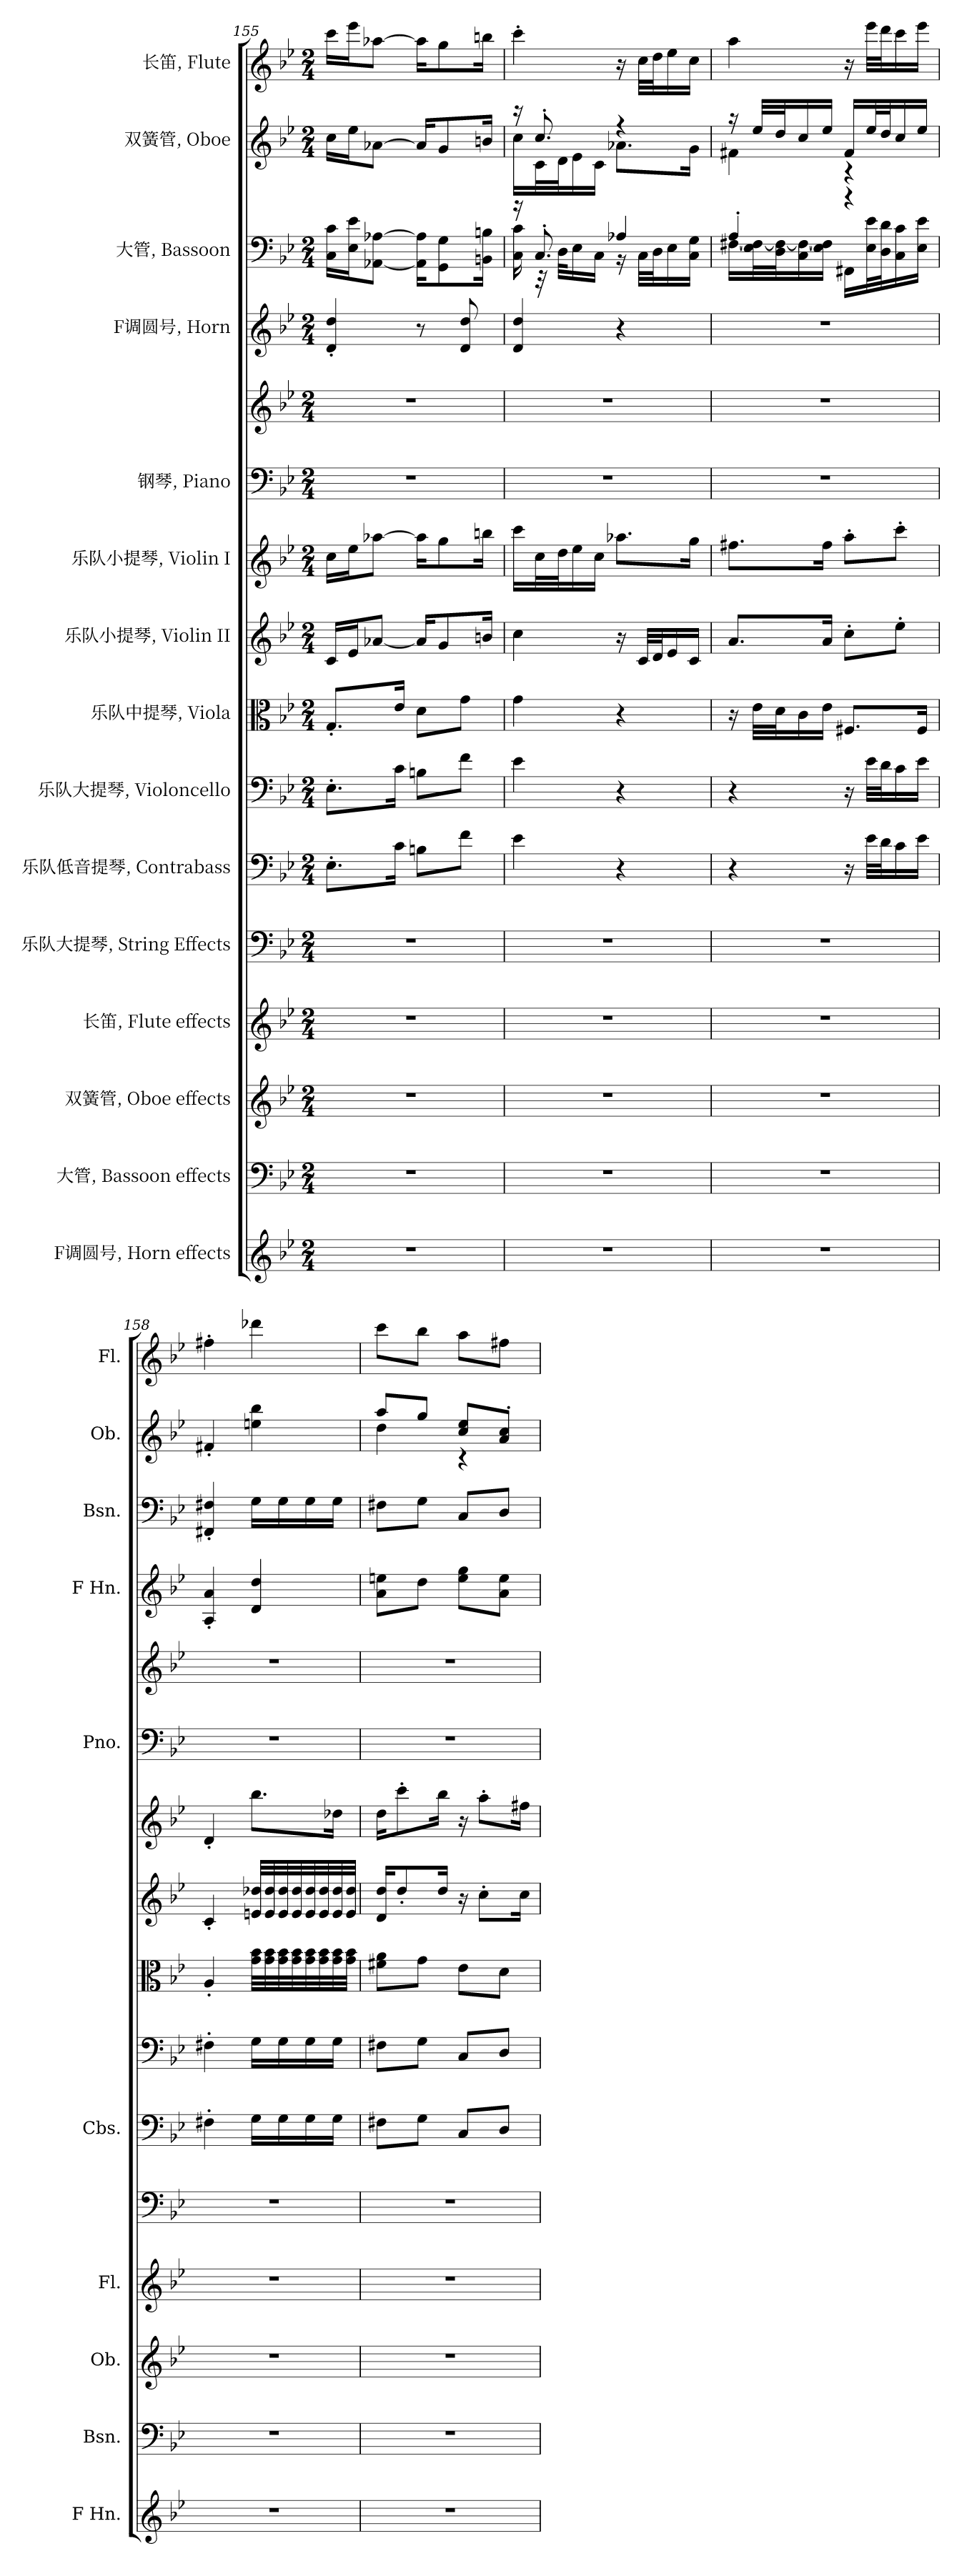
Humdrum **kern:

**kern	**kern	**kern	**kern	**kern	**kern	**kern	**kern	**kern	**kern	**kern	**kern	**kern	**kern	**kern	**kern
*part15	*part14	*part13	*part12	*part11	*part10	*part9	*part8	*part7	*part6	*part5	*part5	*part4	*part3	*part2	*part1
*staff16	*staff15	*staff14	*staff13	*staff12	*staff11	*staff10	*staff9	*staff8	*staff7	*staff6	*staff5	*staff4	*staff3	*staff2	*staff1
*I"F调圆号, Horn effects	*I"大管, Bassoon effects	*I"双簧管, Oboe effects	*I"长笛, Flute effects	*I"乐队大提琴, String Effects	*I"乐队低音提琴, Contrabass	*I"乐队大提琴, Violoncello	*I"乐队中提琴, Viola	*I"乐队小提琴, Violin II	*I"乐队小提琴, Violin I	*I"钢琴, Piano	*	*I"F调圆号, Horn	*I"大管, Bassoon	*I"双簧管, Oboe	*I"长笛, Flute
*I'F Hn.	*I'Bsn.	*I'Ob.	*I'Fl.	*	*I'Cbs.	*	*	*	*	*I'Pno.	*	*I'F Hn.	*I'Bsn.	*I'Ob.	*I'Fl.
*clefG2	*clefF4	*clefG2	*clefG2	*clefF4	*clefF4	*clefF4	*clefC3	*clefG2	*clefG2	*clefF4	*clefG2	*clefG2	*clefF4	*clefG2	*clefG2
*ITrd4c7	*	*	*	*	*ITrd7c12	*	*	*	*	*	*	*ITrd4c7	*	*	*
*k[b-e-a-]	*k[b-e-]	*k[b-e-]	*k[b-e-]	*k[b-e-]	*k[b-e-]	*k[b-e-]	*k[b-e-]	*k[b-e-]	*k[b-e-]	*k[b-e-]	*k[b-e-]	*k[b-e-a-]	*k[b-e-]	*k[b-e-]	*k[b-e-]
*M2/4	*M2/4	*M2/4	*M2/4	*M2/4	*M2/4	*M2/4	*M2/4	*M2/4	*M2/4	*M2/4	*M2/4	*M2/4	*M2/4	*M2/4	*M2/4
=155	=155	=155	=155	=155	=155	=155	=155	=155	=155	=155	=155	=155	=155	=155	=155
2r	2r	2r	2r	2r	8.EE-'\L	8.E-'\L	8.G'/L	16c/LL	16cc\LL	2r	2r	4G/' 4g/'	16C\ 16c\LL	16cc\LL	16ccc\LL
.	.	.	.	.	.	.	.	16e-/J	16ee-\J	.	.	.	16E-\ 16e-\J	16ee-\J	16eee-\J
.	.	.	.	.	.	.	.	[8a-X/J	[8aa-X\J	.	.	.	[8AA-X\ [8A-X\J	[8a-X\J	[8aa-X\J
.	.	.	.	.	16C\Jk	16c\Jk	16e-/Jk	.	.	.	.	.	.	.	.
.	.	.	.	.	8BBn\L	8Bn\L	8d\L	16a-/KL]	16aa-\KL]	.	.	8r	16AA-\] 16A-\]KL	16a-/KL]	16aa-\KL]
.	.	.	.	.	.	.	.	8g/	8gg\	.	.	.	8GG\ 8G\	8g/	8gg\
.	.	.	.	.	8F\J	8f\J	8g\J	.	.	.	.	8G/ 8g/	.	.	.
.	.	.	.	.	.	.	.	16bn/Jk	16bbn\Jk	.	.	.	16BBn\ 16Bn\Jk	16bn/Jk	16bbn\Jk
!!LO:PB:g=z
=156	=156	=156	=156	=156	=156	=156	=156	=156	=156	=156	=156	=156	=156	=156	=156
*	*	*	*	*	*	*	*	*	*	*	*	*	*^	*^	*
2r	2r	2r	2r	2r	4E-\	4e-\	4g\	4cc\	16ccc\LL	2r	2r	4G/ 4g/	16r	16C\ 16c\	16r	16cc\LL	4ccc'\
.	.	.	.	.	.	.	.	.	32cc\L	.	.	.	8.C'/	32r	8.cc'/	32c\L	.
.	.	.	.	.	.	.	.	.	32dd\J	.	.	.	.	32D\KLL	.	32d\J	.
.	.	.	.	.	.	.	.	.	16ee-\	.	.	.	.	16E-\	.	16e-\	.
.	.	.	.	.	.	.	.	.	16cc\JJ	.	.	.	.	16C\JJ	.	16c\JJ	.
.	.	.	.	.	4r	4r	4r	16r	8.aa-X\L	.	.	4r	4A-X/	16r	4r	8.a-X\L	16r
.	.	.	.	.	.	.	.	32c/LLL	.	.	.	.	.	32C\LLL	.	.	32cc\LLL
.	.	.	.	.	.	.	.	32d/J	.	.	.	.	.	32D\J	.	.	32dd\J
.	.	.	.	.	.	.	.	16e-/	.	.	.	.	.	16E-\	.	.	16ee-\
.	.	.	.	.	.	.	.	16c/JJ	16gg\Jk	.	.	.	.	16C\ 16G\JJ	.	16g\Jk	16cc\JJ
=157	=157	=157	=157	=157	=157	=157	=157	=157	=157	=157	=157	=157	=157	=157	=157	=157	=157
2r	2r	2r	2r	2r	4r	4r	16r	8.a/L	8.ff#X\L	2r	2r	2r	4A'/	[16F#X\LL	16r	4f#X\	4aa\
.	.	.	.	.	.	.	32e-\LLL	.	.	.	.	.	.	32E-\ 32F#\_L	32ee-/LLL	.	.
.	.	.	.	.	.	.	32d\J	.	.	.	.	.	.	32D\ 32F#\_J	32dd/J	.	.
.	.	.	.	.	.	.	16c\	.	.	.	.	.	.	16C\ 16F#\_	16cc/	.	.
.	.	.	.	.	.	.	16e-\JJ	16a/Jk	16ff#\Jk	.	.	.	.	16E-\ 16F#\]JJ	16ee-/JJ	.	.
.	.	.	.	.	16r	16r	8.F#X/L	8cc'\L	8aa'\L	.	.	.	4r	16FF#X\LL	16f#/LL	4r	16r
.	.	.	.	.	32E-\LLL	32e-\LLL	.	.	.	.	.	.	.	32E-\ 32e-\L	32ee-/L	.	32eee-\LLL
.	.	.	.	.	32D\J	32d\J	.	.	.	.	.	.	.	32D\ 32d\J	32dd/J	.	32ddd\J
.	.	.	.	.	16C\	16c\	.	8ee-'\J	8ccc'\J	.	.	.	.	16C\ 16c\	16cc/	.	16ccc\
.	.	.	.	.	16E-\JJ	16e-\JJ	16F#/Jk	.	.	.	.	.	.	16E-\ 16e-\JJ	16ee-/JJ	.	16eee-\JJ
*	*	*	*	*	*	*	*	*	*	*	*	*	*v	*v	*	*	*
*	*	*	*	*	*	*	*	*	*	*	*	*	*	*v	*v	*
=158	=158	=158	=158	=158	=158	=158	=158	=158	=158	=158	=158	=158	=158	=158	=158
2r	2r	2r	2r	2r	4FF#X'\	4F#X'\	4A'/	4c'/	4d'/	2r	2r	4D/' 4d/'	4FF#X/' 4F#X/'	4f#X'/	4ff#X'\
.	.	.	.	.	16GG\LL	16G\LL	32g\ 32b-\LLL	32en/ 32dd-X/LLL	8.bb-\L	.	.	4G/ 4g/	16G\LL	4een\ 4bb-\	4ddd-X\
.	.	.	.	.	.	.	32g\ 32b-\	32e/ 32dd-/	.	.	.	.	.	.	.
.	.	.	.	.	16GG\	16G\	32g\ 32b-\	32e/ 32dd-/	.	.	.	.	16G\	.	.
.	.	.	.	.	.	.	32g\ 32b-\	32e/ 32dd-/	.	.	.	.	.	.	.
.	.	.	.	.	16GG\	16G\	32g\ 32b-\	32e/ 32dd-/	.	.	.	.	16G\	.	.
.	.	.	.	.	.	.	32g\ 32b-\	32e/ 32dd-/	.	.	.	.	.	.	.
.	.	.	.	.	16GG\JJ	16G\JJ	32g\ 32b-\	32e/ 32dd-/	16dd-X\Jk	.	.	.	16G\JJ	.	.
.	.	.	.	.	.	.	32g\ 32b-\JJJ	32e/ 32dd-/JJJ	.	.	.	.	.	.	.
!!LO:PB:g=z
=159	=159	=159	=159	=159	=159	=159	=159	=159	=159	=159	=159	=159	=159	=159	=159
*	*	*	*	*	*	*	*	*	*	*	*	*	*	*^	*
2r	2r	2r	2r	2r	8FF#X\L	8F#X\L	8f#X\ 8a\L	16d/ 16dd/KL	16dd\KL	2r	2r	8d\ 8an\L	8F#X\L	8aa/L	4dd\	8ccc\L
.	.	.	.	.	.	.	.	8dd'/	8ccc'\	.	.	.	.	.	.	.
.	.	.	.	.	8GG\J	8G\J	8g\J	.	.	.	.	8g\J	8G\J	8gg/J	.	8bb-\J
.	.	.	.	.	.	.	.	16dd/Jk	16bb-\Jk	.	.	.	.	.	.	.
.	.	.	.	.	8CC/L	8C/L	8e-\L	16r	16r	.	.	8a\ 8cc\L	8C/L	8cc/ 8ee-/L	4r	8aa\L
.	.	.	.	.	.	.	.	8cc'\L	8aa'\L	.	.	.	.	.	.	.
.	.	.	.	.	8DD/J	8D/J	8d\J	.	.	.	.	8d\ 8a\J	8D/J	8a/' 8cc/'J	.	8ff#X\J
.	.	.	.	.	.	.	.	16cc\Jk	16ff#X\Jk	.	.	.	.	.	.	.
*	*	*	*	*	*	*	*	*	*	*	*	*	*	*v	*v	*
=	=	=	=	=	=	=	=	=	=	=	=	=	=	=	=
*-	*-	*-	*-	*-	*-	*-	*-	*-	*-	*-	*-	*-	*-	*-	*-
